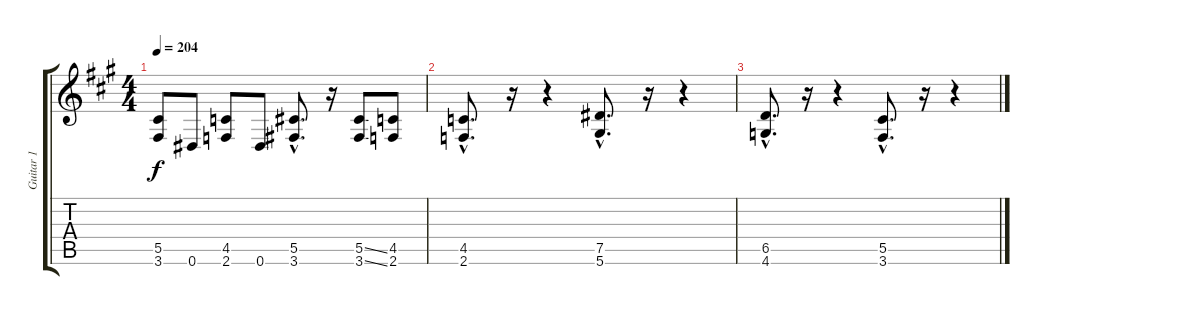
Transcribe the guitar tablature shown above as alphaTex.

\track ("Guitar 1" "Guitar 1") {instrument distortionguitar}
\staff {score tabs}
\tuning (Eb4 Bb3 Gb3 Db3 Ab2 Eb2) {hide}
\ts (4 4)
\tempo 204
\clef g2
\ks a
(5.5 3.6).8{dy f} 0.6.8 (4.5 2.6).8 0.6.8 (5.5{hac} 3.6{hac}).8{d} r.16 (5.5{ss} 3.6{ss}).8 (4.5 2.6).8 |
(4.5{hac} 2.6{hac}).8{d} r.16 r.4 (7.5{hac} 5.6{hac}).8{d} r.16 r.4 |
(6.5{hac} 4.6{hac}).8{d} r.16 r.4 (5.5{hac} 3.6{hac}).8{d} r.16 r.4
